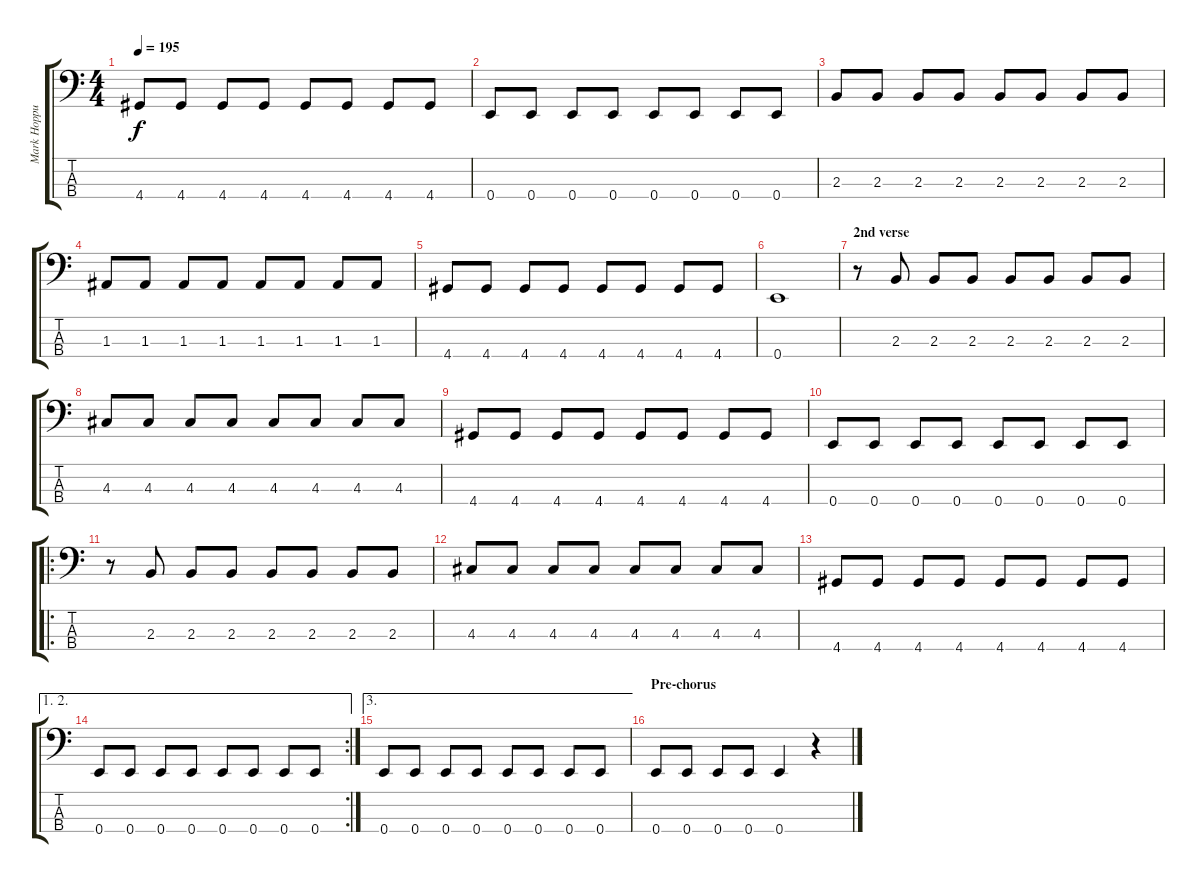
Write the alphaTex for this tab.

\track ("Mark Hoppus (Bass)" "Mark Hoppu") {instrument electricbasspick}
\staff {score tabs}
\tuning (G2 D2 A1 E1) {hide}
\ts (4 4)
\tempo 195
\clef f4
\ks c
4.4.8{dy f} 4.4.8 4.4.8 4.4.8 4.4.8 4.4.8 4.4.8 4.4.8 |
0.4.8 0.4.8 0.4.8 0.4.8 0.4.8 0.4.8 0.4.8 0.4.8 |
2.3.8 2.3.8 2.3.8 2.3.8 2.3.8 2.3.8 2.3.8 2.3.8 |
1.3.8 1.3.8 1.3.8 1.3.8 1.3.8 1.3.8 1.3.8 1.3.8 |
4.4.8 4.4.8 4.4.8 4.4.8 4.4.8 4.4.8 4.4.8 4.4.8 |
0.4.1 |
\section ("" "2nd verse")
r.8 2.3.8 2.3.8 2.3.8 2.3.8 2.3.8 2.3.8 2.3.8 |
4.3.8 4.3.8 4.3.8 4.3.8 4.3.8 4.3.8 4.3.8 4.3.8 |
4.4.8 4.4.8 4.4.8 4.4.8 4.4.8 4.4.8 4.4.8 4.4.8 |
0.4.8 0.4.8 0.4.8 0.4.8 0.4.8 0.4.8 0.4.8 0.4.8 |
\ro
r.8 2.3.8 2.3.8 2.3.8 2.3.8 2.3.8 2.3.8 2.3.8 |
4.3.8 4.3.8 4.3.8 4.3.8 4.3.8 4.3.8 4.3.8 4.3.8 |
4.4.8 4.4.8 4.4.8 4.4.8 4.4.8 4.4.8 4.4.8 4.4.8 |
\ae (1 2)
\rc 2
0.4.8 0.4.8 0.4.8 0.4.8 0.4.8 0.4.8 0.4.8 0.4.8 |
\ae 3
0.4.8 0.4.8 0.4.8 0.4.8 0.4.8 0.4.8 0.4.8 0.4.8 |
\section ("" "Pre-chorus")
0.4.8 0.4.8 0.4.8 0.4.8 0.4.4 r.4
